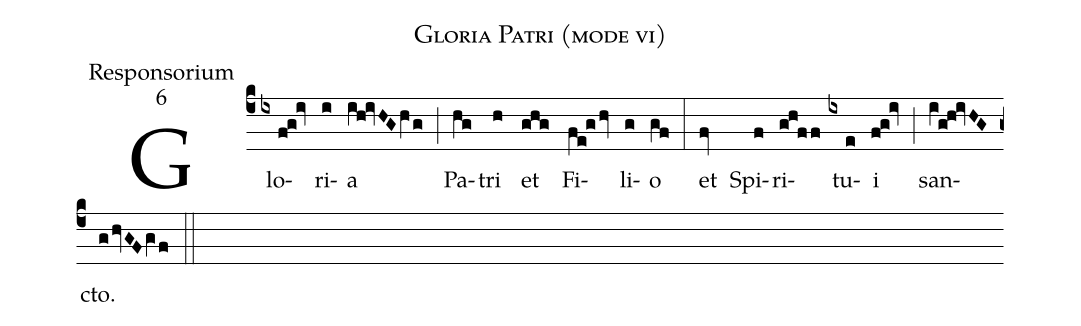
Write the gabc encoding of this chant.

name:Gloria Patri (mode vi);
office-part:Responsorium;
mode:6;
%%
(c4)Glo(ix/f!g!iv)ri(i)a(iV!h!ivHGhVg) (;) Pa(hg)tri(h) et(g!h!g) Fi(fe!ghv)li(g)o(gV!f) (:) et(fv) Spi(f)ri(g!h!ff)tu(ix/e)i(f!g!iv)  (;) san(iV!g!h!ivHG)cto.(ghvGF/gVf) (::)
